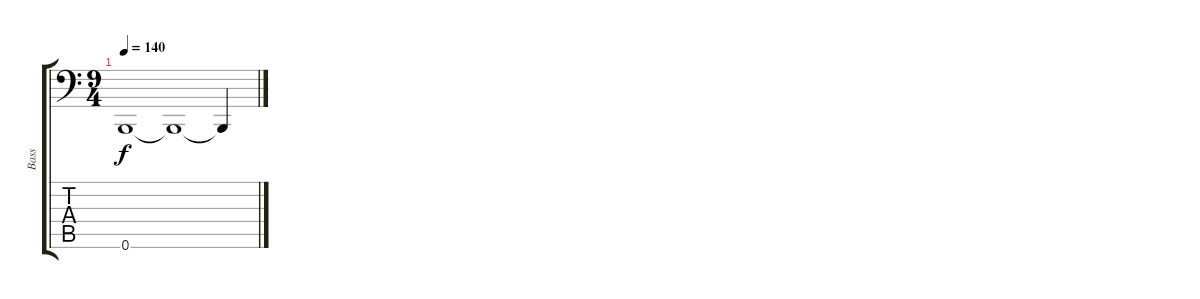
\track ("Bass" "Bass") {instrument electricbassfinger}
\staff {score tabs}
\tuning (C3 G2 D2 A1 E1 B0) {hide}
\ts (9 4)
\tempo 140
\clef f4
\ks c
0.6{t}.1{dy f} 0.6{t}.1 0.6{t}.4
